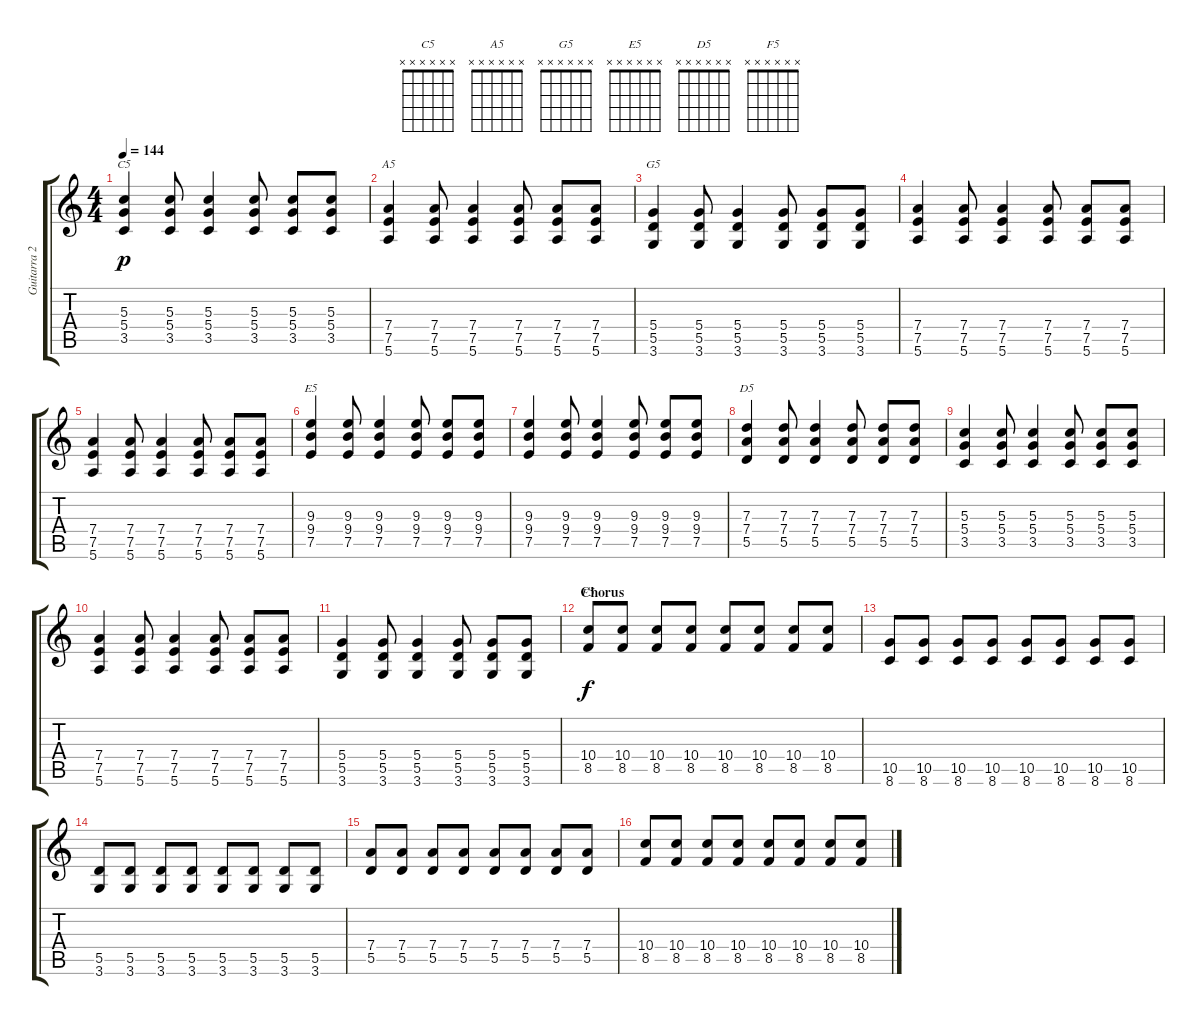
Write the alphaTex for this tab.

\track ("Guitarra 2" "Guitarra 2") {instrument distortionguitar}
\staff {score tabs}
\tuning (E4 B3 G3 D3 A2 E2) {hide}
\chord ("C5" x x x x x x)
\chord ("A5" x x x x x x)
\chord ("G5" x x x x x x)
\chord ("E5" x x x x x x)
\chord ("D5" x x x x x x)
\chord ("F5" x x x x x x)
\ts (4 4)
\tempo 144
\clef g2
\ks c
(5.3 5.4 3.5).4{ch "C5" dy p} (5.3 5.4 3.5).8 (5.3 5.4 3.5).4 (5.3 5.4 3.5).8 (5.3 5.4 3.5).8 (5.3 5.4 3.5).8 |
(7.4 7.5 5.6).4{ch "A5"} (7.4 7.5 5.6).8 (7.4 7.5 5.6).4 (7.4 7.5 5.6).8 (7.4 7.5 5.6).8 (7.4 7.5 5.6).8 |
(5.4 5.5 3.6).4{ch "G5"} (5.4 5.5 3.6).8 (5.4 5.5 3.6).4 (5.4 5.5 3.6).8 (5.4 5.5 3.6).8 (5.4 5.5 3.6).8 |
(7.4 7.5 5.6).4 (7.4 7.5 5.6).8 (7.4 7.5 5.6).4 (7.4 7.5 5.6).8 (7.4 7.5 5.6).8 (7.4 7.5 5.6).8 |
(7.4 7.5 5.6).4 (7.4 7.5 5.6).8 (7.4 7.5 5.6).4 (7.4 7.5 5.6).8 (7.4 7.5 5.6).8 (7.4 7.5 5.6).8 |
(9.3 9.4 7.5).4{ch "E5"} (9.3 9.4 7.5).8 (9.3 9.4 7.5).4 (9.3 9.4 7.5).8 (9.3 9.4 7.5).8 (9.3 9.4 7.5).8 |
(9.3 9.4 7.5).4 (9.3 9.4 7.5).8 (9.3 9.4 7.5).4 (9.3 9.4 7.5).8 (9.3 9.4 7.5).8 (9.3 9.4 7.5).8 |
(7.3 7.4 5.5).4{ch "D5"} (7.3 7.4 5.5).8 (7.3 7.4 5.5).4 (7.3 7.4 5.5).8 (7.3 7.4 5.5).8 (7.3 7.4 5.5).8 |
(5.3 5.4 3.5).4 (5.3 5.4 3.5).8 (5.3 5.4 3.5).4 (5.3 5.4 3.5).8 (5.3 5.4 3.5).8 (5.3 5.4 3.5).8 |
(7.4 7.5 5.6).4 (7.4 7.5 5.6).8 (7.4 7.5 5.6).4 (7.4 7.5 5.6).8 (7.4 7.5 5.6).8 (7.4 7.5 5.6).8 |
(5.4 5.5 3.6).4 (5.4 5.5 3.6).8 (5.4 5.5 3.6).4 (5.4 5.5 3.6).8 (5.4 5.5 3.6).8 (5.4 5.5 3.6).8 |
\section ("" "Chorus")
(10.4 8.5).8{ch "F5" dy f} (10.4 8.5).8 (10.4 8.5).8 (10.4 8.5).8 (10.4 8.5).8 (10.4 8.5).8 (10.4 8.5).8 (10.4 8.5).8 |
(10.5 8.6).8 (10.5 8.6).8 (10.5 8.6).8 (10.5 8.6).8 (10.5 8.6).8 (10.5 8.6).8 (10.5 8.6).8 (10.5 8.6).8 |
(5.5 3.6).8 (5.5 3.6).8 (5.5 3.6).8 (5.5 3.6).8 (5.5 3.6).8 (5.5 3.6).8 (5.5 3.6).8 (5.5 3.6).8 |
(7.4 5.5).8 (7.4 5.5).8 (7.4 5.5).8 (7.4 5.5).8 (7.4 5.5).8 (7.4 5.5).8 (7.4 5.5).8 (7.4 5.5).8 |
(10.4 8.5).8 (10.4 8.5).8 (10.4 8.5).8 (10.4 8.5).8 (10.4 8.5).8 (10.4 8.5).8 (10.4 8.5).8 (10.4 8.5).8
